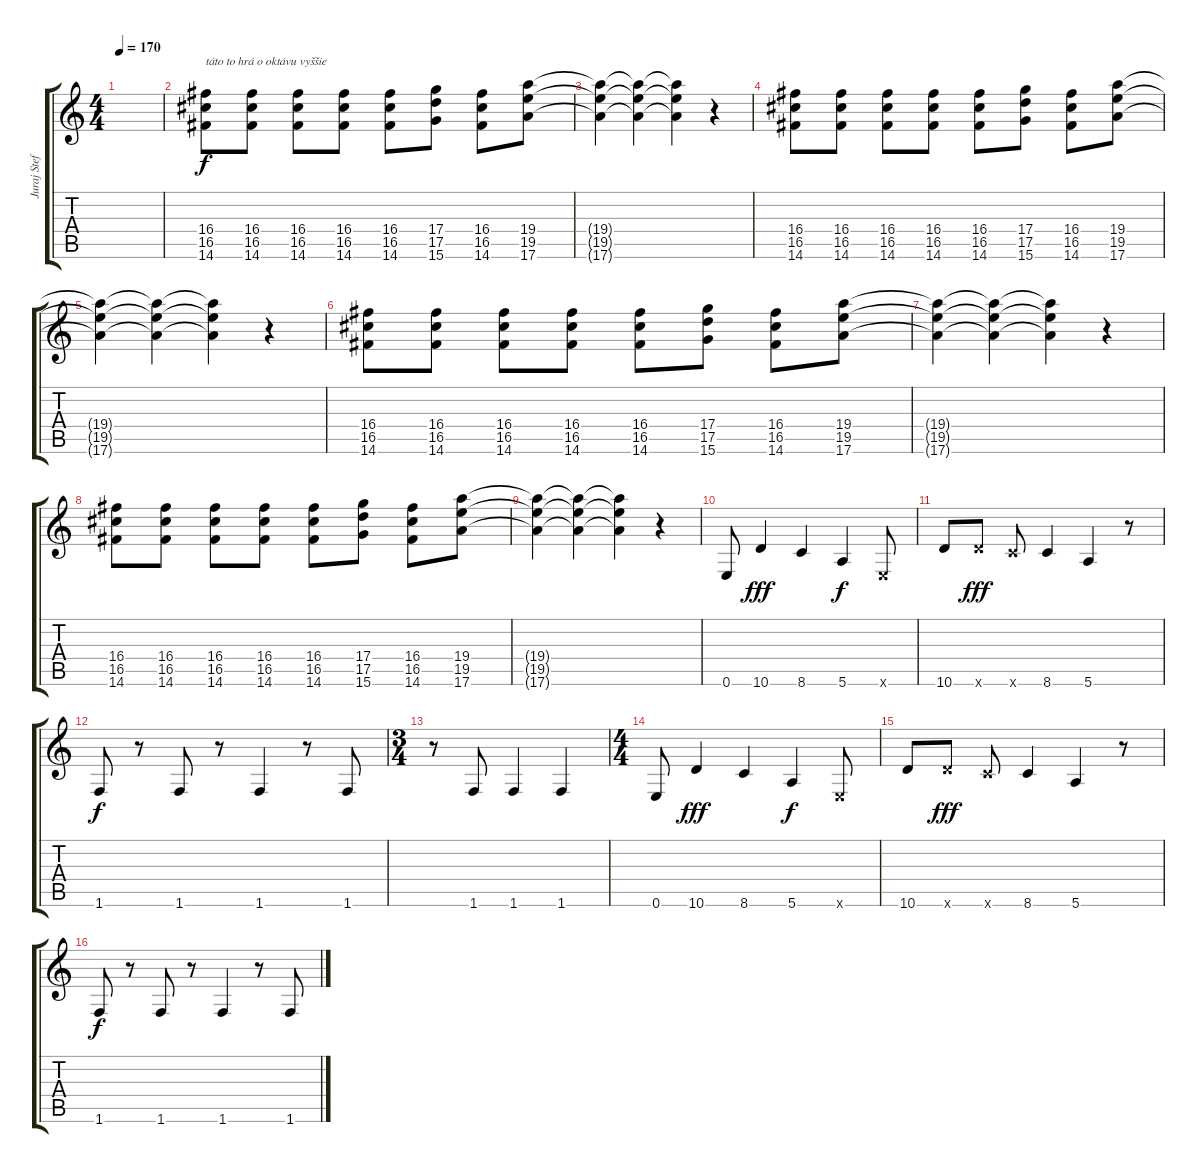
\track ("Juraj Stefanik" "Juraj Stef") {instrument overdrivenguitar}
\staff {score tabs}
\tuning (E4 B3 G3 D3 A2 E2) {hide}
\ts (4 4)
\tempo 170
\clef g2
\ks c
|
(16.4 16.5 14.6).8{txt "táto to hrá o oktávu vyššie"} (16.4 16.5 14.6).8 (16.4 16.5 14.6).8 (16.4 16.5 14.6).8 (16.4 16.5 14.6).8 (17.4 17.5 15.6).8 (16.4 16.5 14.6).8 (19.4 19.5 17.6).8 |
(19.4{t} 19.5{t} 17.6{t}).4 (19.4{t} 19.5{t} 17.6{t}).4 (19.4{t} 19.5{t} 17.6{t}).4 r.4 |
(16.4 16.5 14.6).8 (16.4 16.5 14.6).8 (16.4 16.5 14.6).8 (16.4 16.5 14.6).8 (16.4 16.5 14.6).8 (17.4 17.5 15.6).8 (16.4 16.5 14.6).8 (19.4 19.5 17.6).8 |
(19.4{t} 19.5{t} 17.6{t}).4 (19.4{t} 19.5{t} 17.6{t}).4 (19.4{t} 19.5{t} 17.6{t}).4 r.4 |
(16.4 16.5 14.6).8 (16.4 16.5 14.6).8 (16.4 16.5 14.6).8 (16.4 16.5 14.6).8 (16.4 16.5 14.6).8 (17.4 17.5 15.6).8 (16.4 16.5 14.6).8 (19.4 19.5 17.6).8 |
(19.4{t} 19.5{t} 17.6{t}).4 (19.4{t} 19.5{t} 17.6{t}).4 (19.4{t} 19.5{t} 17.6{t}).4 r.4 |
(16.4 16.5 14.6).8 (16.4 16.5 14.6).8 (16.4 16.5 14.6).8 (16.4 16.5 14.6).8 (16.4 16.5 14.6).8 (17.4 17.5 15.6).8 (16.4 16.5 14.6).8 (19.4 19.5 17.6).8 |
(19.4{t} 19.5{t} 17.6{t}).4 (19.4{t} 19.5{t} 17.6{t}).4 (19.4{t} 19.5{t} 17.6{t}).4 r.4 |
0.6.8 10.6.4{dy fff} 8.6.4 5.6.4{dy f} 0.6{x}.8 |
10.6.8 10.6{x}.8{dy fff} 8.6{x}.8 8.6.4 5.6.4 r.8 |
1.6.8{dy f} r.8 1.6.8 r.8 1.6.4 r.8 1.6.8 |
\ts (3 4)
r.8 1.6.8 1.6.4 1.6.4 |
\ts (4 4)
0.6.8 10.6.4{dy fff} 8.6.4 5.6.4{dy f} 0.6{x}.8 |
10.6.8 10.6{x}.8{dy fff} 8.6{x}.8 8.6.4 5.6.4 r.8 |
1.6.8{dy f} r.8 1.6.8 r.8 1.6.4 r.8 1.6.8
